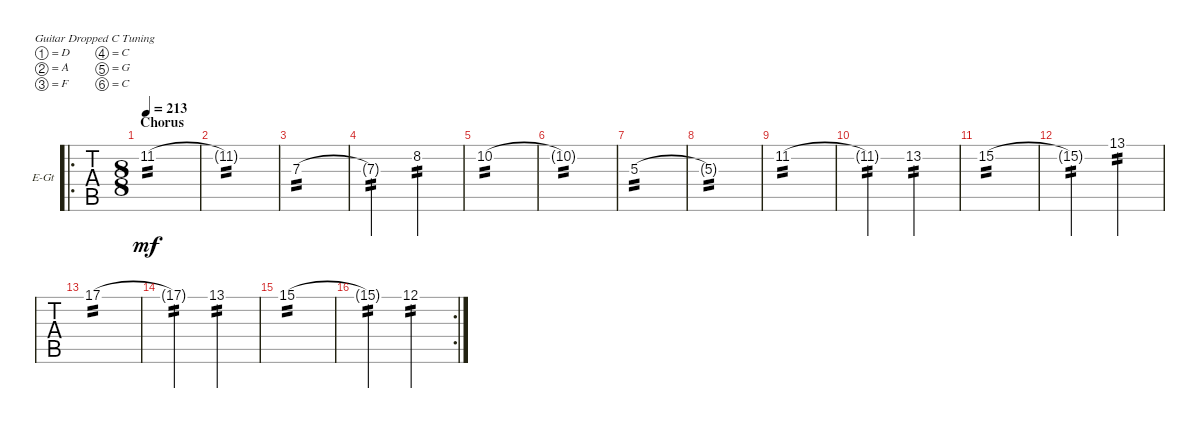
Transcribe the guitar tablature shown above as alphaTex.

\defaultSystemsLayout 4
\bracketExtendMode groupsimilarinstruments
\firstSystemTrackNameOrientation horizontal
\otherSystemsTrackNameOrientation horizontal
\track ("Strings Lead" "E-Gt") {instrument distortionguitar}
\staff {tabs}
\tuning (D4 A3 F3 C3 G2 C2)
\ro
\ts (8 8)
\section ("" "Chorus")
\tempo 213
\clef g2
\ks c
11.2.1{tp 2 dy mf} |
11.2{t}.1{tp 2} |
7.3.1{tp 2} |
7.3{t}.2{tp 2} 8.2.2{tp 2} |
10.2.1{tp 2} |
10.2{t}.1{tp 2} |
5.3.1{tp 2} |
5.3{t}.1{tp 2} |
11.2.1{tp 2} |
11.2{t}.2{tp 2} 13.2.2{tp 2} |
15.2.1{tp 2} |
15.2{t}.2{tp 2} 13.1.2{tp 2} |
17.1.1{tp 2} |
17.1{t}.2{tp 2} 13.1.2{tp 2} |
15.1.1{tp 2} |
\rc 2
15.1{t}.2{tp 2} 12.1.2{tp 2}
